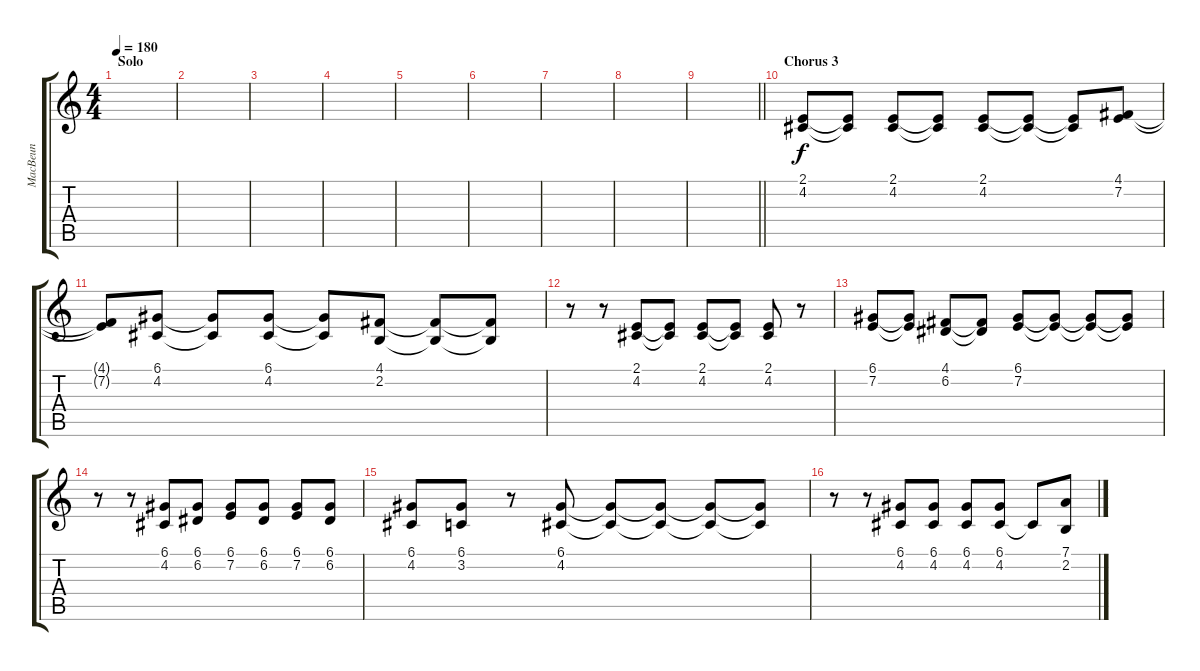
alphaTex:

\track ("MacBeun" "MacBeun") {instrument lead1square}
\staff {score tabs}
\tuning (D4 A3 F3 C3 G2 C2) {hide}
\ts (4 4)
\section ("" "Solo")
\tempo 180
\clef g2
\ks c
|
|
|
|
|
|
|
|
\barLineRight lightlight
|
\section ("" "Chorus 3")
(2.1 4.2).8 (2.1{t} 4.2{t}).8 (2.1 4.2).8 (2.1{t} 4.2{t}).8 (2.1 4.2).8 (2.1{t} 4.2{t}).8 (2.1{t} 4.2{t}).8 (4.1 7.2).8 |
(4.1{t} 7.2{t}).8 (6.1 4.2).8 (6.1{t} 4.2{t}).8 (6.1 4.2).8 (6.1{t} 4.2{t}).8 (4.1 2.2).8 (4.1{t} 2.2{t}).8 (4.1{t} 2.2{t}).8 |
r.8 r.8 (2.1 4.2).8 (2.1{t} 4.2{t}).8 (2.1 4.2).8 (2.1{t} 4.2{t}).8 (2.1 4.2).8 r.8 |
(6.1 7.2).8 (6.1{t} 7.2{t}).8 (4.1 6.2).8 (4.1{t} 6.2{t}).8 (6.1 7.2).8 (6.1{t} 7.2{t}).8 (6.1{t} 7.2{t}).8 (6.1{t} 7.2{t}).8 |
r.8 r.8 (6.1 4.2).8 (6.1 6.2).8 (6.1 7.2).8 (6.1 6.2).8 (6.1 7.2).8 (6.1 6.2).8 |
(6.1 4.2).8 (6.1 3.2).8 r.8 (6.1 4.2).8 (6.1{t} 4.2{t}).8 (6.1{t} 4.2{t}).8 (6.1{t} 4.2{t}).8 (6.1{t} 4.2{t}).8 |
r.8 r.8 (6.1 4.2).8 (6.1 4.2).8 (6.1 4.2).8 (6.1 4.2).8 4.2{t}.8 (7.1 2.2).8
